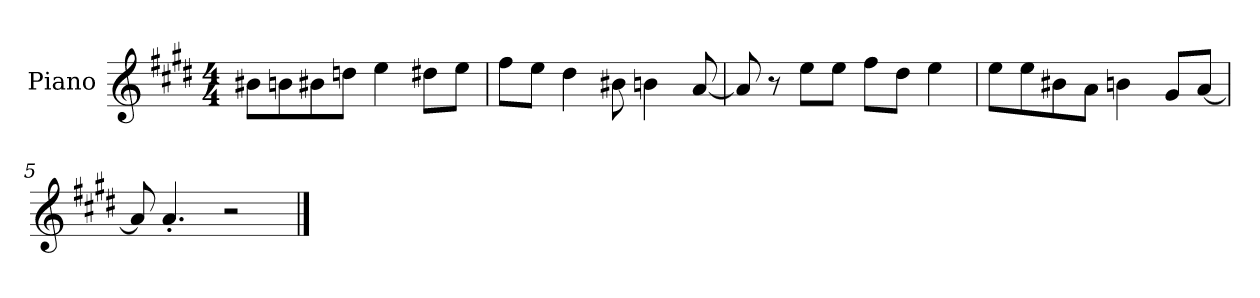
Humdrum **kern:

**kern
*part1
*staff1
*I"Piano
*I'P-no
*clefG2
*k[f#c#g#d#]
*M4/4
*MM90
=1
8b#X\L
8bn\
8b#X\
8ddn\J
4ee\
8dd#X\L
8ee\J
=2
8ff#\L
8ee\J
4dd#\
8b#X\
4bn\
[8a/
=3
8a/]
8r
8ee\L
8ee\J
8ff#\L
8dd#\J
4ee\
=4
8ee\L
8ee\
8b#X\
8a\J
4bn\
8g#/L
[8a/J
!!LO:LB:g=z
=5
8a/]
4.a'/
2r
==
*-
